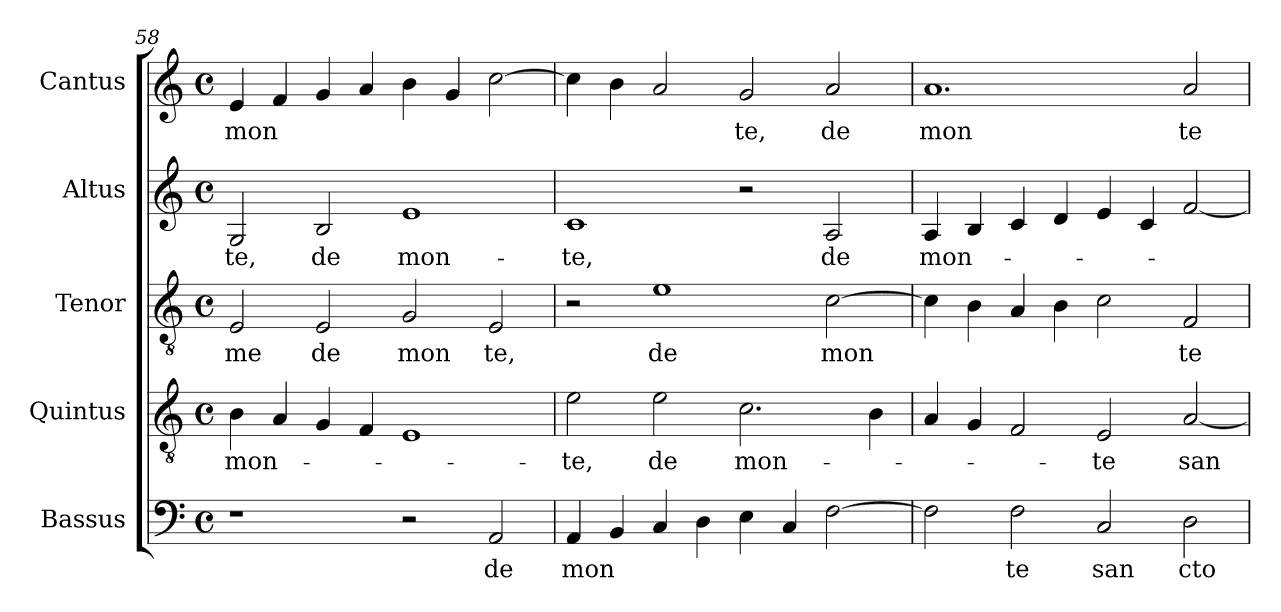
**kern	**text	**kern	**text	**kern	**text	**kern	**text	**kern	**text
*part5	*part5	*part4	*part4	*part3	*part3	*part2	*part2	*part1	*part1
*staff5	*staff5	*staff4	*staff4	*staff3	*staff3	*staff2	*staff2	*staff1	*staff1
*I"Bassus	*	*I"Quintus	*	*I"Tenor	*	*I"Altus	*	*I"Cantus	*
*clefF4	*	*clefGv2	*	*clefGv2	*	*clefG2	*	*clefG2	*
*M4/4	*	*M4/4	*	*M4/4	*	*M4/4	*	*M4/4	*
*met(c)	*	*met(c)	*	*met(c)	*	*met(c)	*	*met(c)	*
=58	=58	=58	=58	=58	=58	=58	=58	=58	=58
!	!	!	!LO:LY:b	!	!LO:LY:b:cj	!	!LO:LY:b:cj	!	!LO:LY:b
1r	.	4B\	mon-	2E/	me	2G/	-te,	4e/	mon
.	.	4A/	.	.	.	.	.	4f/	.
!	!	!	!	!	!LO:LY:b:cj	!	!LO:LY:b:cj	!	!
.	.	4G/	.	2E/	de	2B/	de	4g/	.
.	.	4F/	.	.	.	.	.	4a/	.
!	!	!	!	!	!LO:LY:b:cj	!	!LO:LY:b:cj	!	!
2r	.	1E	.	2G/	mon	1e	mon-	4b\	.
.	.	.	.	.	.	.	.	4g/	.
!	!LO:LY:b:cj	!	!	!	!LO:LY:b:cj	!	!	!	!
2AA/	de	.	.	2E/	te,	.	.	[>2cc\	.
=59	=59	=59	=59	=59	=59	=59	=59	=59	=59
!	!LO:LY:b	!	!LO:LY:b:cj	!	!	!	!LO:LY:b:cj	!	!
4AA/	mon	2e\	-te,	2r	.	1c	-te,	4cc\]	.
4BB/	.	.	.	.	.	.	.	4b\	.
!	!	!	!LO:LY:b:cj	!	!LO:LY:b:cj	!	!	!	!
4C/	.	2e\	de	1e	de	.	.	2a/	.
4D\	.	.	.	.	.	.	.	.	.
!	!	!	!LO:LY:b	!	!	!	!	!	!LO:LY:b:cj
4E\	.	2.c\	mon-	.	.	2r	.	2g/	te,
4C/	.	.	.	.	.	.	.	.	.
!	!	!	!	!	!LO:LY:b	!	!LO:LY:b:cj	!	!LO:LY:b:cj
[>2F\	.	.	.	[>2c\	mon	2A/	de	2a/	de
.	.	4B\	.	.	.	.	.	.	.
=60	=60	=60	=60	=60	=60	=60	=60	=60	=60
!	!	!	!	!	!	!	!LO:LY:b	!	!LO:LY:b:cj
2F\]	.	4A/	.	4c\]	.	4A/	mon-	1.a	mon
.	.	4G/	.	4B\	.	4B/	.	.	.
!	!LO:LY:b:cj	!	!	!	!	!	!	!	!
2F\	te	2F/	.	4A/	.	4c/	.	.	.
.	.	.	.	4B\	.	4d/	.	.	.
!	!LO:LY:b:cj	!	!LO:LY:b:cj	!	!	!	!	!	!
2C/	san	2E/	-te	2c\	.	4e/	.	.	.
.	.	.	.	.	.	4c/	.	.	.
!	!LO:LY:b:cj	!	!LO:LY:b	!	!LO:LY:b:cj	!	!	!	!LO:LY:b:cj
2D\	cto	[<2A/	san-	2F/	te	[<2f/	.	2a/	te
=	=	=	=	=	=	=	=	=	=
*-	*-	*-	*-	*-	*-	*-	*-	*-	*-
